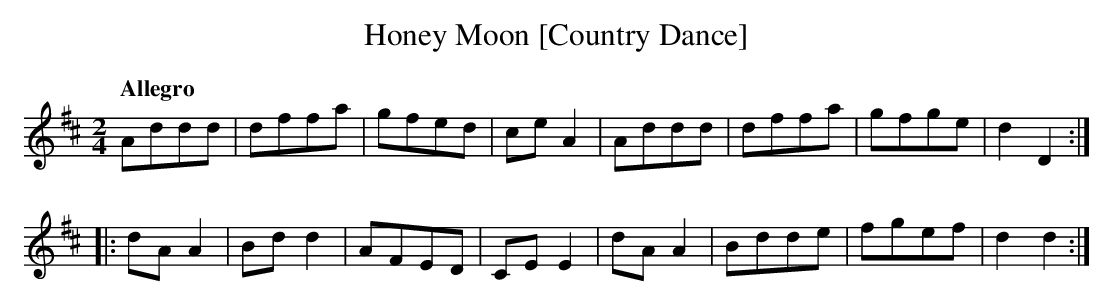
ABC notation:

X:1
T:Honey Moon [Country Dance]
M:2/4
L:1/8
Q:"Allegro"
K:D
Addd|dffa|gfed|ce A2|Addd|dffa|gfrge |d2D2:|
|:dA A2|Bd d2|AFED|CE E2|dA A2|Bdde|fgef|d2d2:|]
